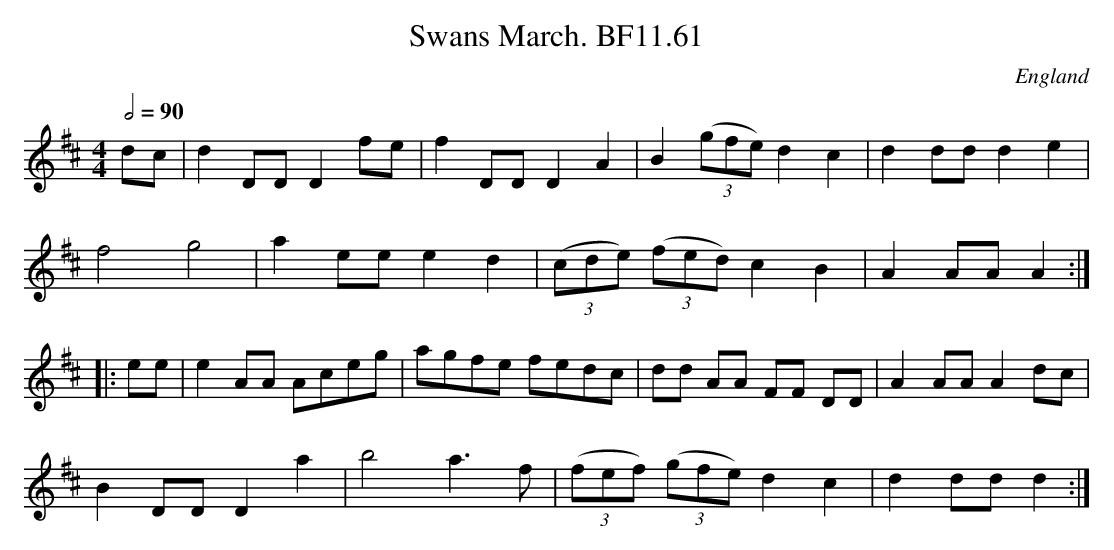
X:1
T:Swans March. BF11.61
M:4/4
L:1/8
Q:1/2=90
O:England
notC:Hand of James Lishman
K:D major
dc|d2DDD2fe|f2DDD2A2|B2 ((3gfe) d2c2|d2ddd2e2|!
f4g4|a2eee2d2| ((3cde) ((3fed) c2B2|A2AAA2:|!
|:ee|e2AA Aceg|agfe fedc|dd AA FF DD|A2AAA2dc|!
B2DDD2a2|b4a3f| ((3fef) ((3gfe) d2c2|d2ddd2:|
